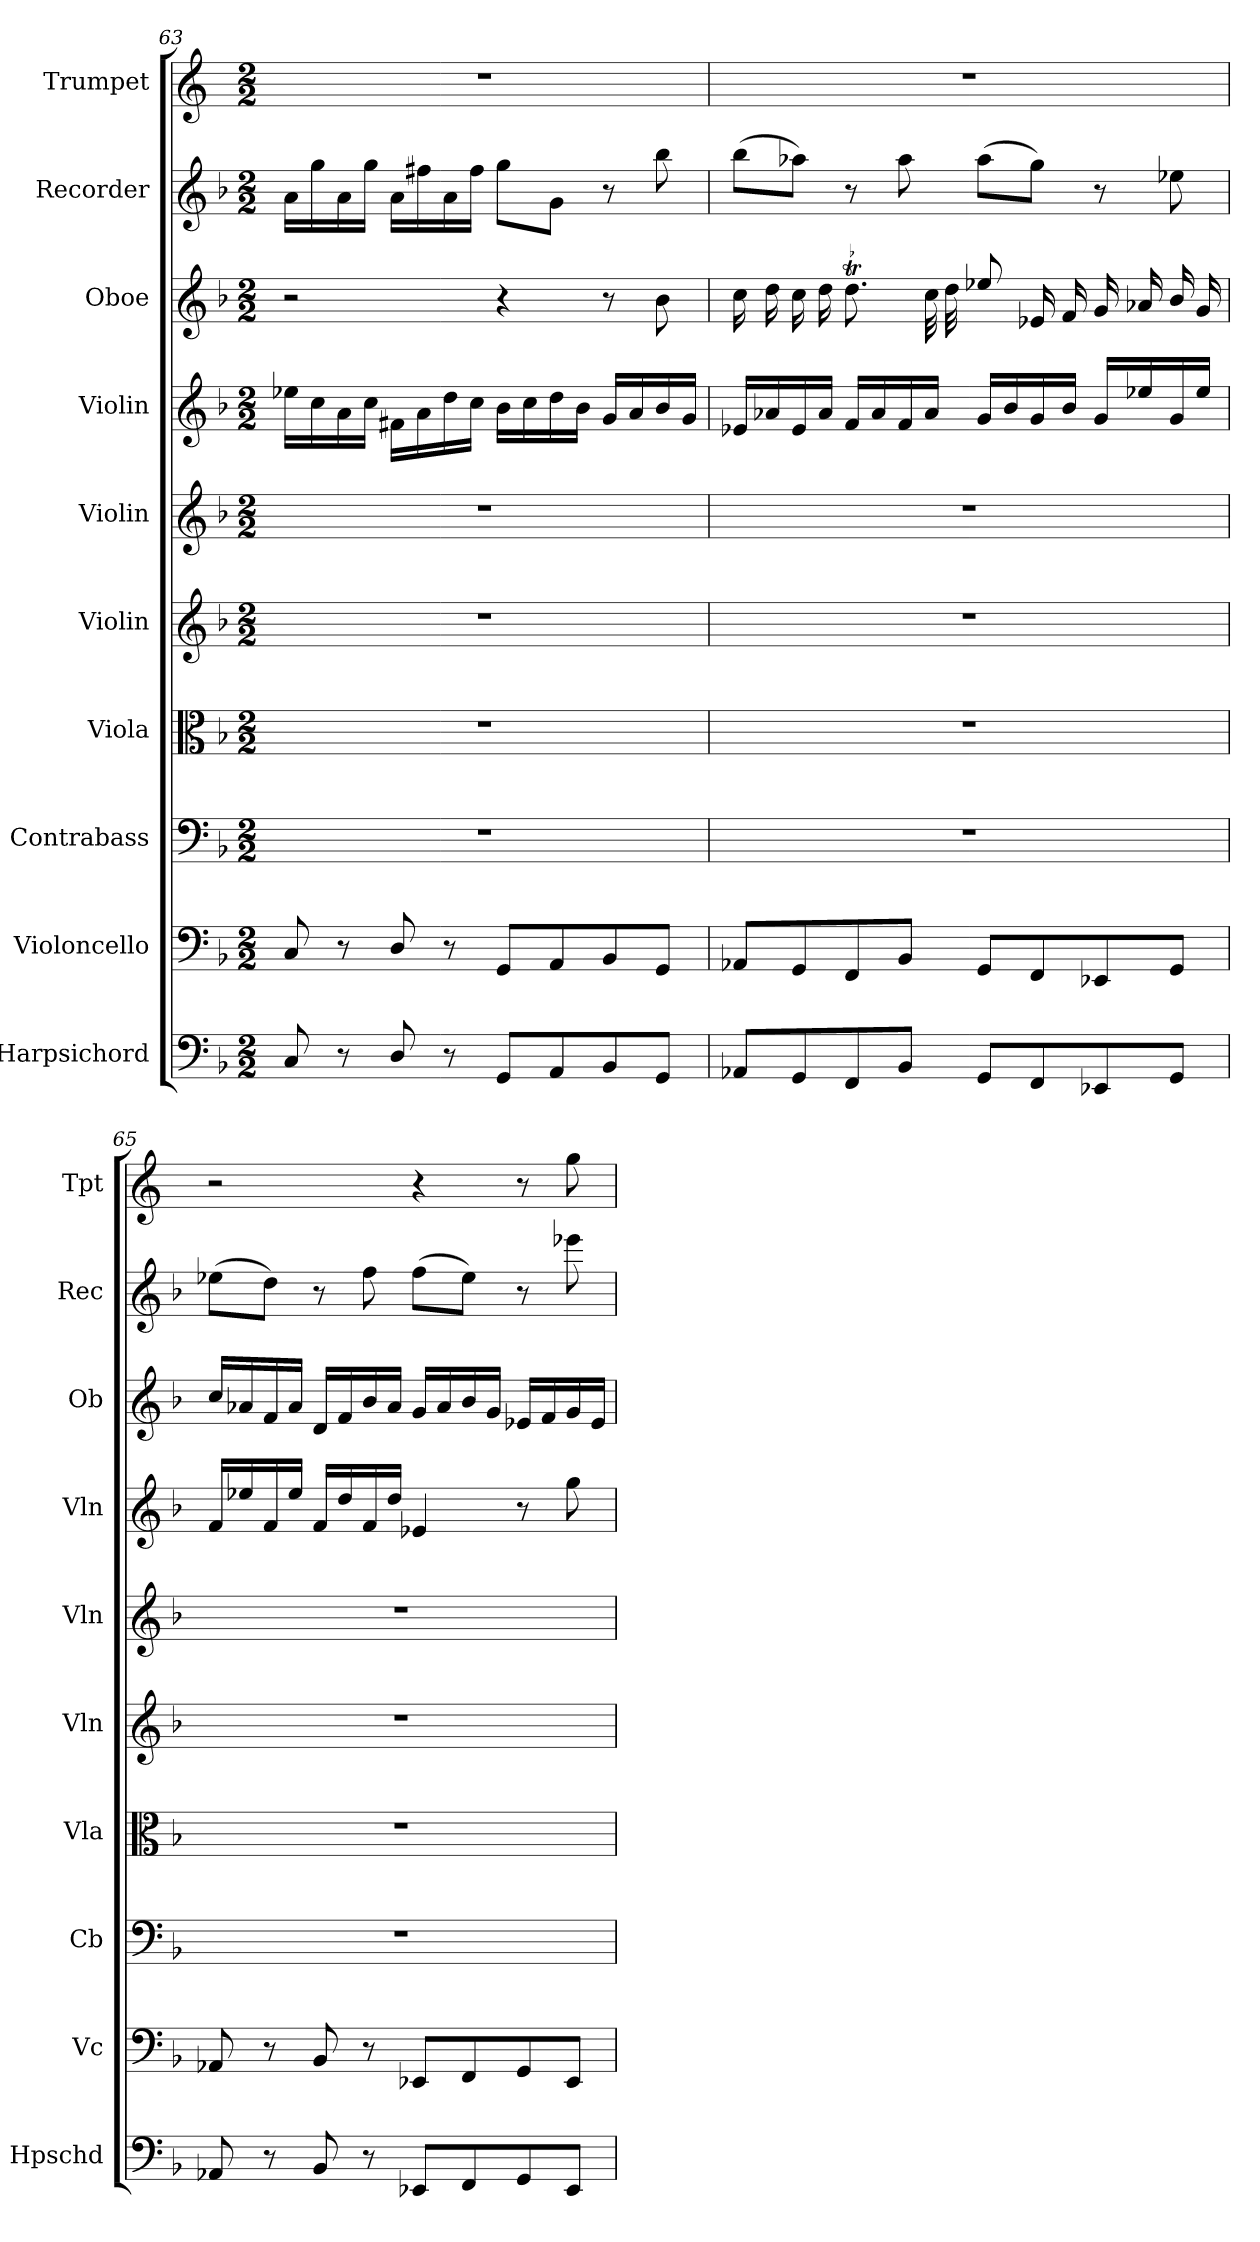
**kern	**kern	**kern	**kern	**kern	**kern	**kern	**kern	**kern	**kern
*part10	*part9	*part8	*part7	*part6	*part5	*part4	*part3	*part2	*part1
*staff10	*staff9	*staff8	*staff7	*staff6	*staff5	*staff4	*staff3	*staff2	*staff1
*I"Harpsichord	*I"Violoncello	*I"Contrabass	*I"Viola	*I"Violin	*I"Violin	*I"Violin	*I"Oboe	*I"Recorder	*I"Trumpet
*I'Hpschd	*I'Vc	*I'Cb	*I'Vla	*I'Vln	*I'Vln	*I'Vln	*I'Ob	*I'Rec	*I'Tpt
*clefF4	*clefF4	*clefF4	*clefC3	*clefG2	*clefG2	*clefG2	*clefG2	*clefG2	*clefG2
*	*	*ITrd7c12	*	*	*	*	*	*	*ITrd1c2
*k[b-]	*k[b-]	*k[b-]	*k[b-]	*k[b-]	*k[b-]	*k[b-]	*k[b-]	*k[b-]	*k[b-e-]
*F:	*F:	*F:	*F:	*F:	*F:	*F:	*F:	*F:	*B-:
*M2/2	*M2/2	*M2/2	*M2/2	*M2/2	*M2/2	*M2/2	*M2/2	*M2/2	*M2/2
=63	=63	=63	=63	=63	=63	=63	=63	=63	=63
8C/	8C/	1r	1r	1r	1r	16ee-X\LL	2r	16a\LL	1r
.	.	.	.	.	.	16cc\	.	16gg\	.
8r	8r	.	.	.	.	16a\	.	16a\	.
.	.	.	.	.	.	16cc\JJ	.	16gg\JJ	.
8D/	8D/	.	.	.	.	16f#X\LL	.	16a\LL	.
.	.	.	.	.	.	16a\	.	16ff#X\	.
8r	8r	.	.	.	.	16dd\	.	16a\	.
.	.	.	.	.	.	16cc\JJ	.	16ff#\JJ	.
8GG/L	8GG/L	.	.	.	.	16b-\LL	4r	8gg\L	.
.	.	.	.	.	.	16cc\	.	.	.
8AA/	8AA/	.	.	.	.	16dd\	.	8g\J	.
.	.	.	.	.	.	16b-\JJ	.	.	.
8BB-/	8BB-/	.	.	.	.	16g/LL	8r	8r	.
.	.	.	.	.	.	16a/	.	.	.
8GG/J	8GG/J	.	.	.	.	16b-/	8b-\	8bb-\	.
.	.	.	.	.	.	16g/JJ	.	.	.
=64	=64	=64	=64	=64	=64	=64	=64	=64	=64
8AA-X/L	8AA-X/L	1r	1r	1r	1r	16e-X/LL	16cc\	(8bb-\L	1r
.	.	.	.	.	.	16a-X/	16dd\	.	.
8GG/	8GG/	.	.	.	.	16e-/	16cc\	8aa-X\J)	.
.	.	.	.	.	.	16a-/JJ	16dd\	.	.
!	!	!	!	!	!	!	!LO:TR:acc=-	!	!
8FF/	8FF/	.	.	.	.	16f/LL	8.ddt\	8r	.
.	.	.	.	.	.	16a-/	.	.	.
8BB-/J	8BB-/J	.	.	.	.	16f/	.	8aa-\	.
.	.	.	.	.	.	16a-/JJ	32cc\	.	.
.	.	.	.	.	.	.	32dd\	.	.
8GG/L	8GG/L	.	.	.	.	16g/LL	8ee-X/	(8aa-\L	.
.	.	.	.	.	.	16b-/	.	.	.
8FF/	8FF/	.	.	.	.	16g/	16e-X/	8gg\J)	.
.	.	.	.	.	.	16b-/JJ	16f/	.	.
8EE-X/	8EE-X/	.	.	.	.	16g/LL	16g/	8r	.
.	.	.	.	.	.	16ee-X/	16a-X/	.	.
8GG/J	8GG/J	.	.	.	.	16g/	16b-/	8ee-X\	.
.	.	.	.	.	.	16ee-/JJ	16g/	.	.
=65	=65	=65	=65	=65	=65	=65	=65	=65	=65
8AA-X/	8AA-X/	1r	1r	1r	1r	16f/LL	16cc/LL	(8ee-X\L	2r
.	.	.	.	.	.	16ee-X/	16a-X/	.	.
8r	8r	.	.	.	.	16f/	16f/	8dd\J)	.
.	.	.	.	.	.	16ee-/JJ	16a-/JJ	.	.
8BB-/	8BB-/	.	.	.	.	16f/LL	16d/LL	8r	.
.	.	.	.	.	.	16dd/	16f/	.	.
8r	8r	.	.	.	.	16f/	16b-/	8ff\	.
.	.	.	.	.	.	16dd/JJ	16a-/JJ	.	.
8EE-X/L	8EE-X/L	.	.	.	.	4e-X/	16g/LL	(8ff\L	4r
.	.	.	.	.	.	.	16a-/	.	.
8FF/	8FF/	.	.	.	.	.	16b-/	8ee-\J)	.
.	.	.	.	.	.	.	16g/JJ	.	.
8GG/	8GG/	.	.	.	.	8r	16e-X/LL	8r	8r
.	.	.	.	.	.	.	16f/	.	.
8EE-/J	8EE-/J	.	.	.	.	8gg\	16g/	8eee-X\	8ff\
.	.	.	.	.	.	.	16e-/JJ	.	.
=	=	=	=	=	=	=	=	=	=
*-	*-	*-	*-	*-	*-	*-	*-	*-	*-
